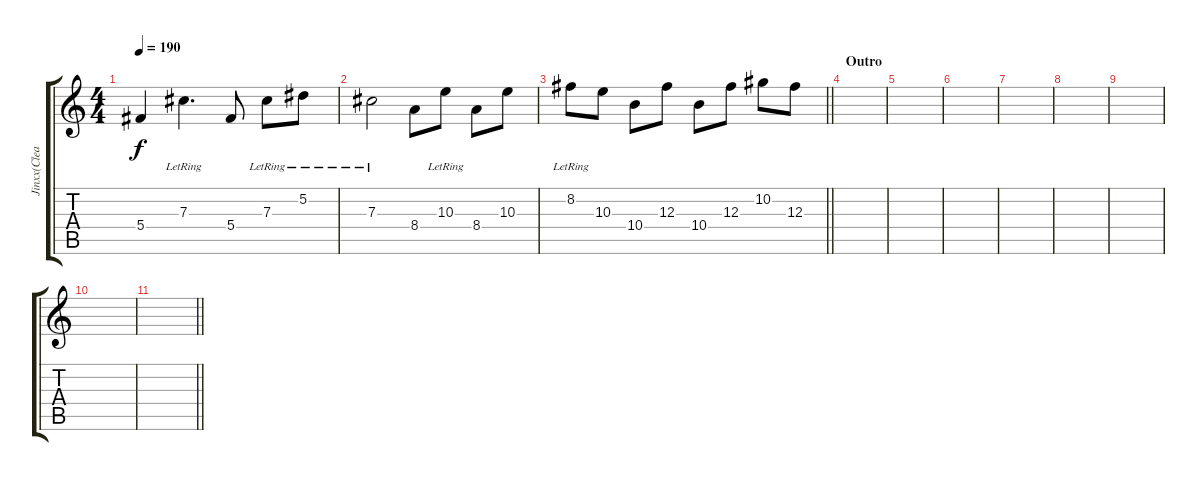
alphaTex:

\track ("Jinxx(Clean)" "Jinxx(Clea") {instrument electricguitarjazz}
\staff {score tabs}
\tuning (Eb4 Bb3 Gb3 Db3 Ab2 Db2) {hide}
\ts (4 4)
\tempo 190
\clef g2
\ks c
5.4.4{dy f} 7.3{lr}.4{d} 5.4.8 7.3{lr}.8 5.2{lr}.8 |
7.3{lr}.2 8.4.8 10.3{lr}.8 8.4.8 10.3.8 |
\barLineRight lightlight
8.2{lr}.8 10.3.8 10.4.8 12.3.8 10.4.8 12.3.8 10.2.8 12.3.8 |
\section ("" "Outro")
|
|
|
|
|
|
|
\barLineRight lightlight
